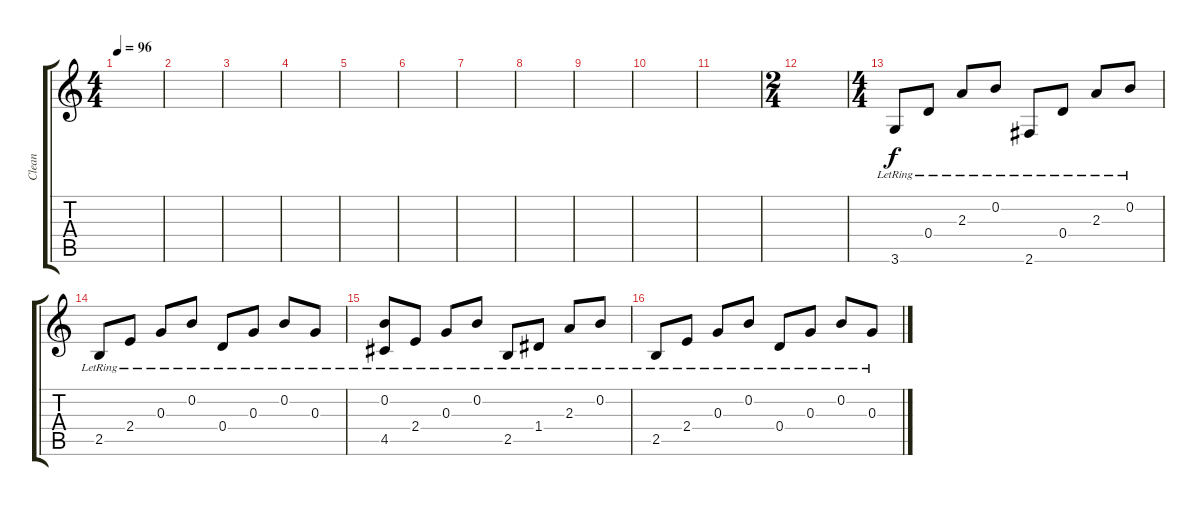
\track ("Clean" "Clean") {instrument acousticguitarnylon}
\staff {score tabs}
\tuning (E4 B3 G3 D3 A2 E2) {hide}
\ts (4 4)
\tempo 96
\clef g2
\ks c
|
|
|
|
|
|
|
|
|
|
|
\ts (2 4)
|
\ts (4 4)
3.6{lr}.8 0.4{lr}.8 2.3{lr}.8 0.2{lr}.8 2.6{lr}.8 0.4{lr}.8 2.3{lr}.8 0.2{lr}.8 |
2.5{lr}.8 2.4{lr}.8 0.3{lr}.8 0.2{lr}.8 0.4{lr}.8 0.3{lr}.8 0.2{lr}.8 0.3{lr}.8 |
(0.2 4.5{lr}).8 2.4{lr}.8 0.3{lr}.8 0.2{lr}.8 2.5{lr}.8 1.4{lr}.8 2.3{lr}.8 0.2{lr}.8 |
2.5{lr}.8 2.4{lr}.8 0.3{lr}.8 0.2{lr}.8 0.4{lr}.8 0.3{lr}.8 0.2{lr}.8 0.3{lr}.8
